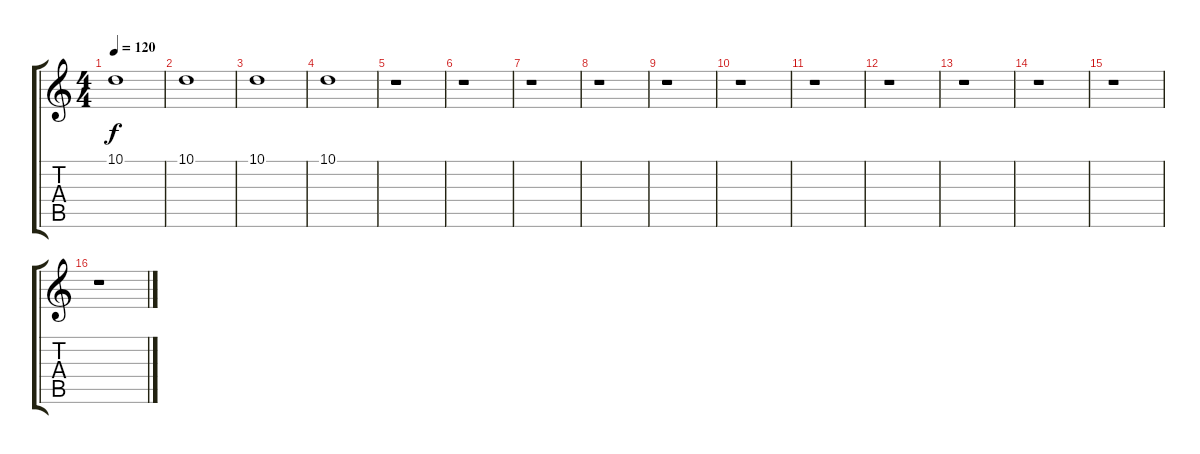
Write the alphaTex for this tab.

\track "" {instrument panflute}
\staff {score tabs}
\tuning (E4 B3 G3 D3 A2 E2) {hide}
\ts (4 4)
\tempo 120
\clef g2
\ks c
10.1.1{dy f} |
10.1.1 |
10.1.1 |
10.1.1 |
r.1 |
r.1 |
r.1 |
r.1 |
r.1 |
r.1 |
r.1 |
r.1 |
r.1 |
r.1 |
r.1 |
r.1
